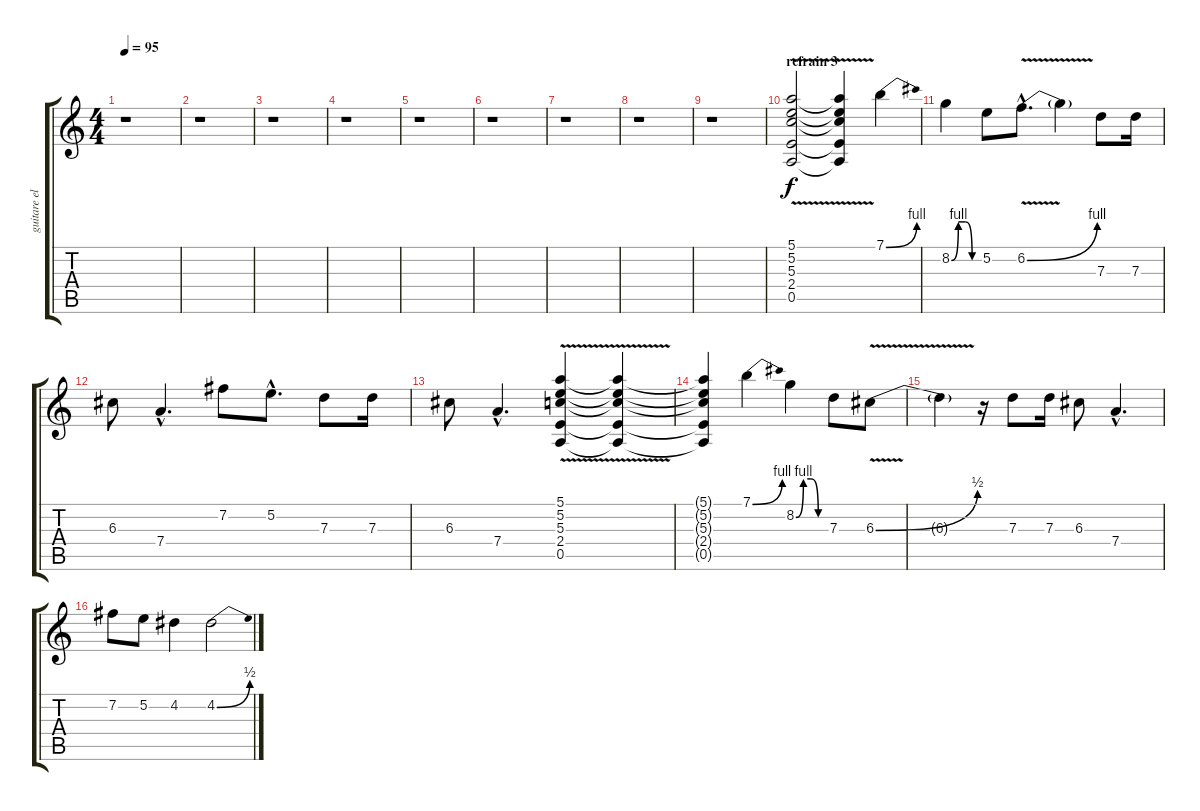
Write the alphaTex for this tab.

\track ("guitare electrique" "guitare el") {instrument distortionguitar}
\staff {score tabs}
\tuning (E4 B3 G3 D3 A2 E2) {hide}
\ts (4 4)
\tempo 95
\clef g2
\ks c
r.1{dy f} |
r.1 |
r.1 |
r.1 |
r.1 |
r.1 |
r.1 |
r.1 |
r.1 |
\section ("" "refrain 3")
(5.1{v} 5.2{v} 5.3{v} 2.4{v} 0.5{v}).2 (5.1{t} 5.2{t} 5.3{t} 2.4{t} 0.5{t}).4 7.1{be (bend 0 0 60 4)}.4 |
8.2{be (custom 0 0 15 4 30 4 45 0 60 0)}.4 5.2.8 6.2{be (bend 0 0 60 4) v hac}.8{d} 6.2{t}.4 7.3.8 7.3.16 |
6.3.8 7.4{hac}.4{d} 7.2.8 5.2{hac}.8{d} 7.3.8 7.3.16 |
6.3.8 7.4{hac}.4{d} (5.1{v} 5.2{v} 5.3{v} 2.4{v} 0.5{v}).4 (5.1{t} 5.2{t} 5.3{t} 2.4{t} 0.5{t}).4 |
(5.1{t} 5.2{t} 5.3{t} 2.4{t} 0.5{t}).4 7.1{be (bend 0 0 60 4)}.4 8.2{be (custom 0 0 15 4 30 4 45 0 60 0)}.4 7.3.8 6.3{be (bend 0 0 60 2) v}.8 |
6.3{t}.4 r.16 7.3.8 7.3.16 6.3.8 7.4{hac}.4{d} |
7.2.8 5.2.8 4.2.4 4.2{be (bend 0 0 60 2)}.2
